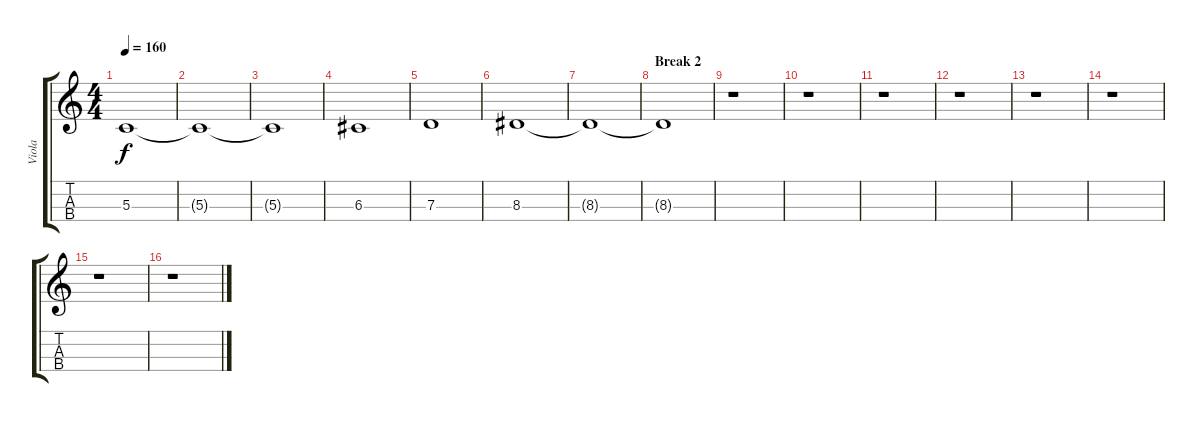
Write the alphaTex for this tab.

\track ("Viola" "Viola") {instrument viola}
\staff {score tabs}
\tuning (A4 D4 G3 C3) {hide}
\ts (4 4)
\tempo 160
\clef g2
\ks c
5.3{t}.1{dy f} |
5.3{t}.1 |
5.3{t}.1 |
6.3.1 |
7.3.1 |
8.3.1 |
8.3{t}.1 |
\section ("" "Break 2")
8.3{t}.1{volume 0} |
r.1 |
r.1 |
r.1 |
r.1 |
r.1 |
r.1 |
r.1 |
r.1
